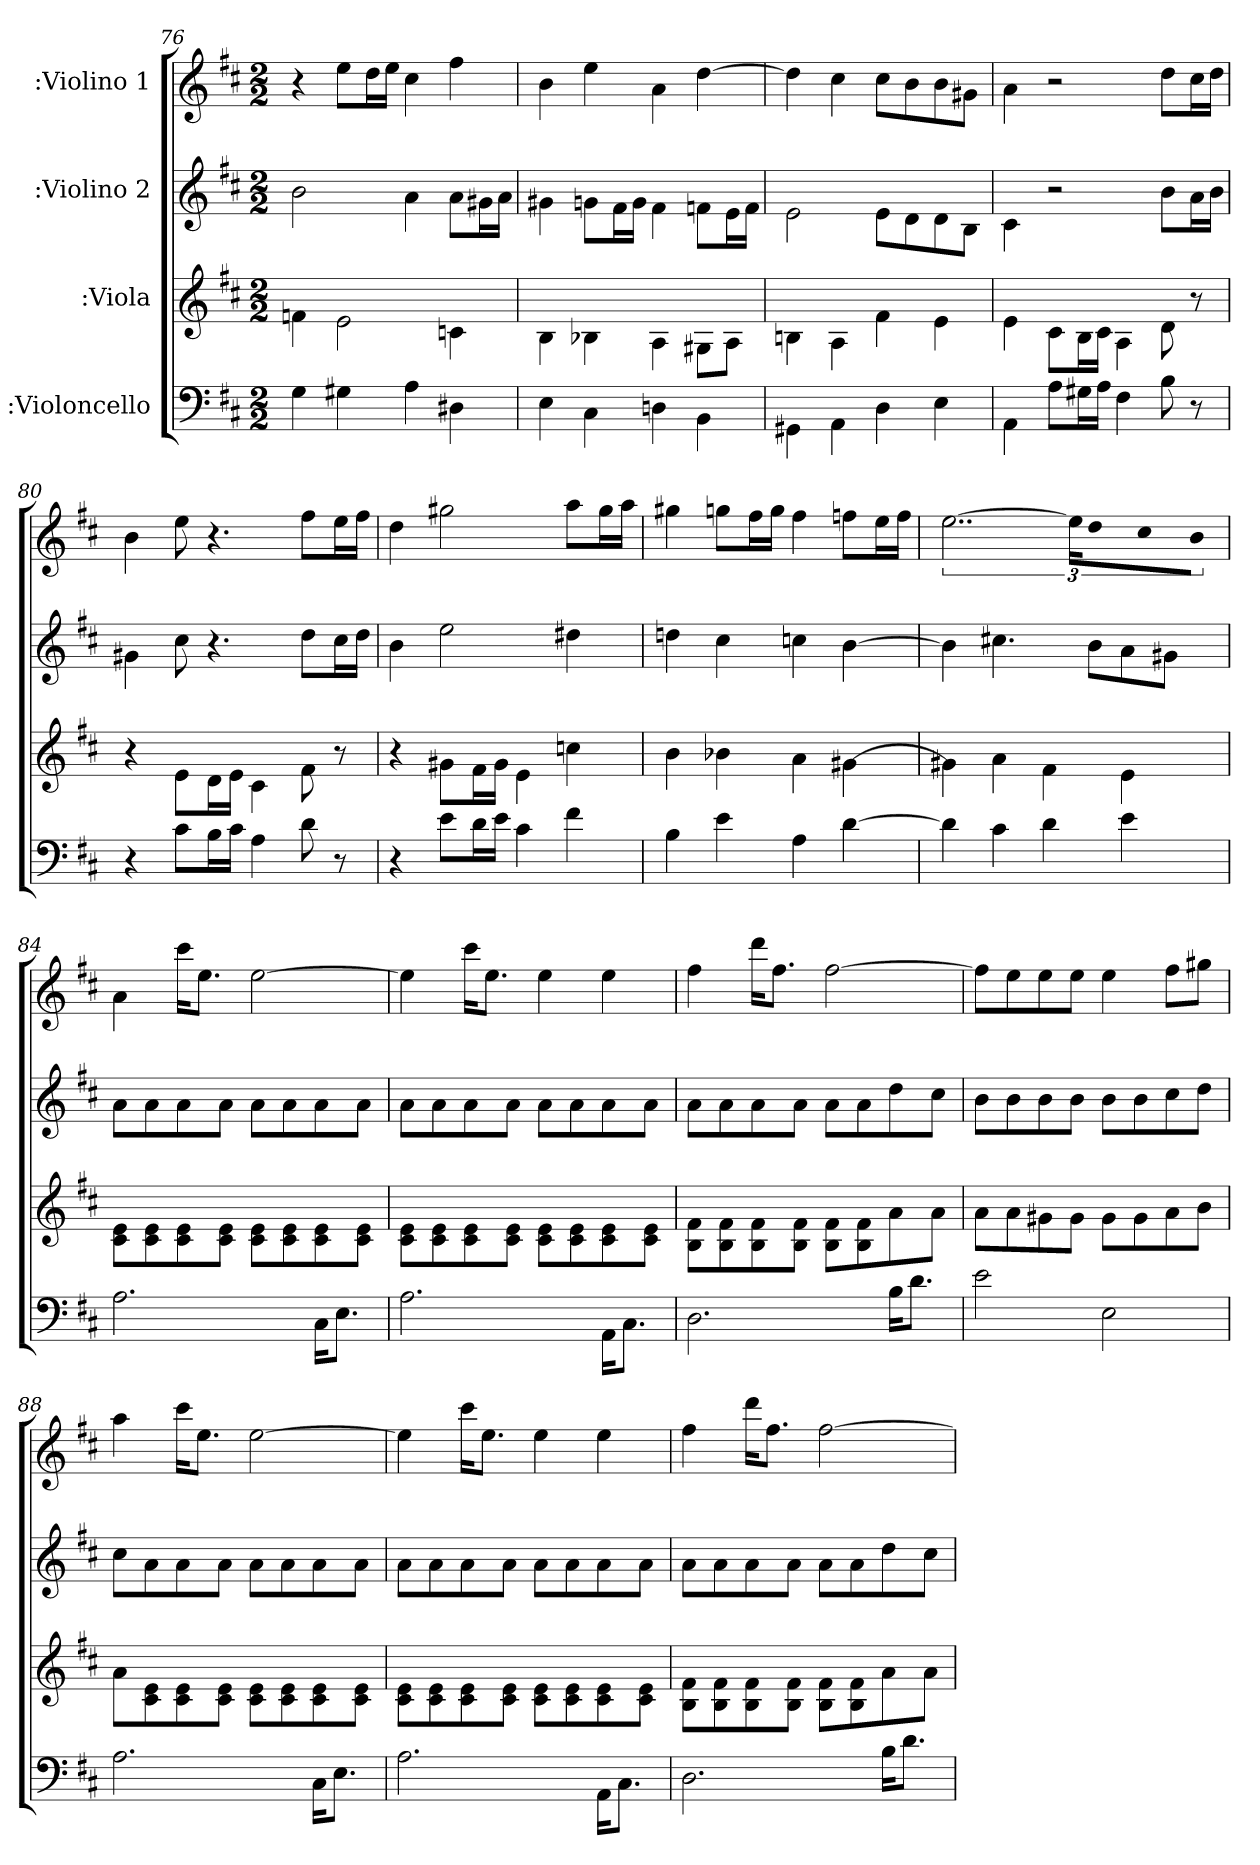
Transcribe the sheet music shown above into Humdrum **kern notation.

**kern	**kern	**kern	**kern
*part4	*part3	*part2	*part1
*staff4	*staff3	*staff2	*staff1
*I":Violoncello	*I":Viola	*I":Violino 2	*I":Violino 1
*k[f#c#]	*k[f#c#]	*k[f#c#]	*k[f#c#]
*D:	*D:	*D:	*D:
*M2/2	*M2/2	*M2/2	*M2/2
=76	=76	=76	=76
4G\	4fn\	2b\	4r
4G#X\	2e\	.	8ee\L
.	.	.	16dd\L
.	.	.	16ee\JJ
4A\	.	4a\	4cc#\
4D#X\	4cn\	8a\L	4ff#\
.	.	16g#X\L	.
.	.	16a\JJ	.
=77	=77	=77	=77
4E\	4B\	4g#X\	4b\
4C#\	4B-X\	8gn\L	4ee\
.	.	16f#\L	.
.	.	16g\JJ	.
4Dn\	4A\	4f#\	4a\
4BB\	8G#X\L	8fn\L	[4dd\
.	8A\J	16e\L	.
.	.	16f\JJ	.
=78	=78	=78	=78
4GG#X\	4Bn\	2e\	4dd\]
4AA\	4A\	.	4cc#\
4D\	4f#\	8e\L	8cc#\L
.	.	8d\	8b\
4E\	4e\	8d\	8b\
.	.	8B\J	8g#X\J
=79	=79	=79	=79
4AA\	4e\	4c#\	4a\
8A\L	8c#\L	2r	2r
16G#X\L	16B\L	.	.
16A\JJ	16c#\JJ	.	.
4F#\	4A\	.	.
8B\	8d\	8b\L	8dd\L
8r	8r	16a\L	16cc#\L
.	.	16b\JJ	16dd\JJ
=80	=80	=80	=80
4r	4r	4g#X\	4b\
8c#\L	8e\L	8cc#\	8ee\
16B\L	16d\L	4.r	4.r
16c#\JJ	16e\JJ	.	.
4A\	4c#\	.	.
8d\	8f#\	8dd\L	8ff#\L
8r	8r	16cc#\L	16ee\L
.	.	16dd\JJ	16ff#\JJ
=81	=81	=81	=81
4r	4r	4b\	4dd\
8e\L	8g#X\L	2ee\	2gg#X\
16d\L	16f#\L	.	.
16e\JJ	16g#\JJ	.	.
4c#\	4e\	.	.
4f#\	4ccn\	4dd#X\	8aa\L
.	.	.	16gg#\L
.	.	.	16aa\JJ
=82	=82	=82	=82
4B\	4b\	4ddn\	4gg#X\
4e\	4b-X\	4cc#\	8ggn\L
.	.	.	16ff#\L
.	.	.	16gg\JJ
4A\	4a\	4ccn\	4ff#\
[4d\	[4g#X\	[4b\	8ffn\L
.	.	.	16ee\L
.	.	.	16ff\JJ
=83	=83	=83	=83
4d\]	4g#X\]	4b\]	[3..ee\
4c#\	4a\	4.cc#X\	.
4d\	4f#\	.	.
.	.	.	24ee\KL]
.	.	8b\L	8dd\
4e\	4e\	8a\	8cc#\
.	.	8g#X\J	8b\J
=84	=84	=84	=84
2.A\	8e\ 8c#\L	8a\L	4a\
.	8e\ 8c#\	8a\	.
.	8e\ 8c#\	8a\	16ccc#\KL
.	.	.	8.ee\J
.	8e\ 8c#\J	8a\J	.
.	8e\ 8c#\L	8a\L	[2ee\
.	8e\ 8c#\	8a\	.
16C#\KL	8e\ 8c#\	8a\	.
8.E\J	.	.	.
.	8e\ 8c#\J	8a\J	.
=85	=85	=85	=85
2.A\	8e\ 8c#\L	8a\L	4ee\]
.	8e\ 8c#\	8a\	.
.	8e\ 8c#\	8a\	16ccc#\KL
.	.	.	8.ee\J
.	8e\ 8c#\J	8a\J	.
.	8e\ 8c#\L	8a\L	4ee\
.	8e\ 8c#\	8a\	.
16AA\KL	8e\ 8c#\	8a\	4ee\
8.C#\J	.	.	.
.	8e\ 8c#\J	8a\J	.
=86	=86	=86	=86
2.D\	8f#\ 8B\L	8a\L	4ff#\
.	8f#\ 8B\	8a\	.
.	8f#\ 8B\	8a\	16ddd\KL
.	.	.	8.ff#\J
.	8f#\ 8B\J	8a\J	.
.	8f#\ 8B\L	8a\L	[2ff#\
.	8f#\ 8B\	8a\	.
16B\KL	8a\	8dd\	.
8.d\J	.	.	.
.	8a\J	8cc#\J	.
=87	=87	=87	=87
2e\	8a\L	8b\L	8ff#\L]
.	8a\	8b\	8ee\
.	8g#X\	8b\	8ee\
.	8g#\J	8b\J	8ee\J
2E\	8g#\L	8b\L	4ee\
.	8g#\	8b\	.
.	8a\	8cc#\	8ff#\L
.	8b\J	8dd\J	8gg#X\J
=88	=88	=88	=88
2.A\	8a\L	8cc#\L	4aa\
.	8e\ 8c#\	8a\	.
.	8e\ 8c#\	8a\	16ccc#\KL
.	.	.	8.ee\J
.	8e\ 8c#\J	8a\J	.
.	8e\ 8c#\L	8a\L	[2ee\
.	8e\ 8c#\	8a\	.
16C#\KL	8e\ 8c#\	8a\	.
8.E\J	.	.	.
.	8e\ 8c#\J	8a\J	.
=89	=89	=89	=89
2.A\	8e\ 8c#\L	8a\L	4ee\]
.	8e\ 8c#\	8a\	.
.	8e\ 8c#\	8a\	16ccc#\KL
.	.	.	8.ee\J
.	8e\ 8c#\J	8a\J	.
.	8e\ 8c#\L	8a\L	4ee\
.	8e\ 8c#\	8a\	.
16AA\KL	8e\ 8c#\	8a\	4ee\
8.C#\J	.	.	.
.	8e\ 8c#\J	8a\J	.
=90	=90	=90	=90
2.D\	8f#\ 8B\L	8a\L	4ff#\
.	8f#\ 8B\	8a\	.
.	8f#\ 8B\	8a\	16ddd\KL
.	.	.	8.ff#\J
.	8f#\ 8B\J	8a\J	.
.	8f#\ 8B\L	8a\L	[2ff#\
.	8f#\ 8B\	8a\	.
16B\KL	8a\	8dd\	.
8.d\J	.	.	.
.	8a\J	8cc#\J	.
=	=	=	=
*-	*-	*-	*-
